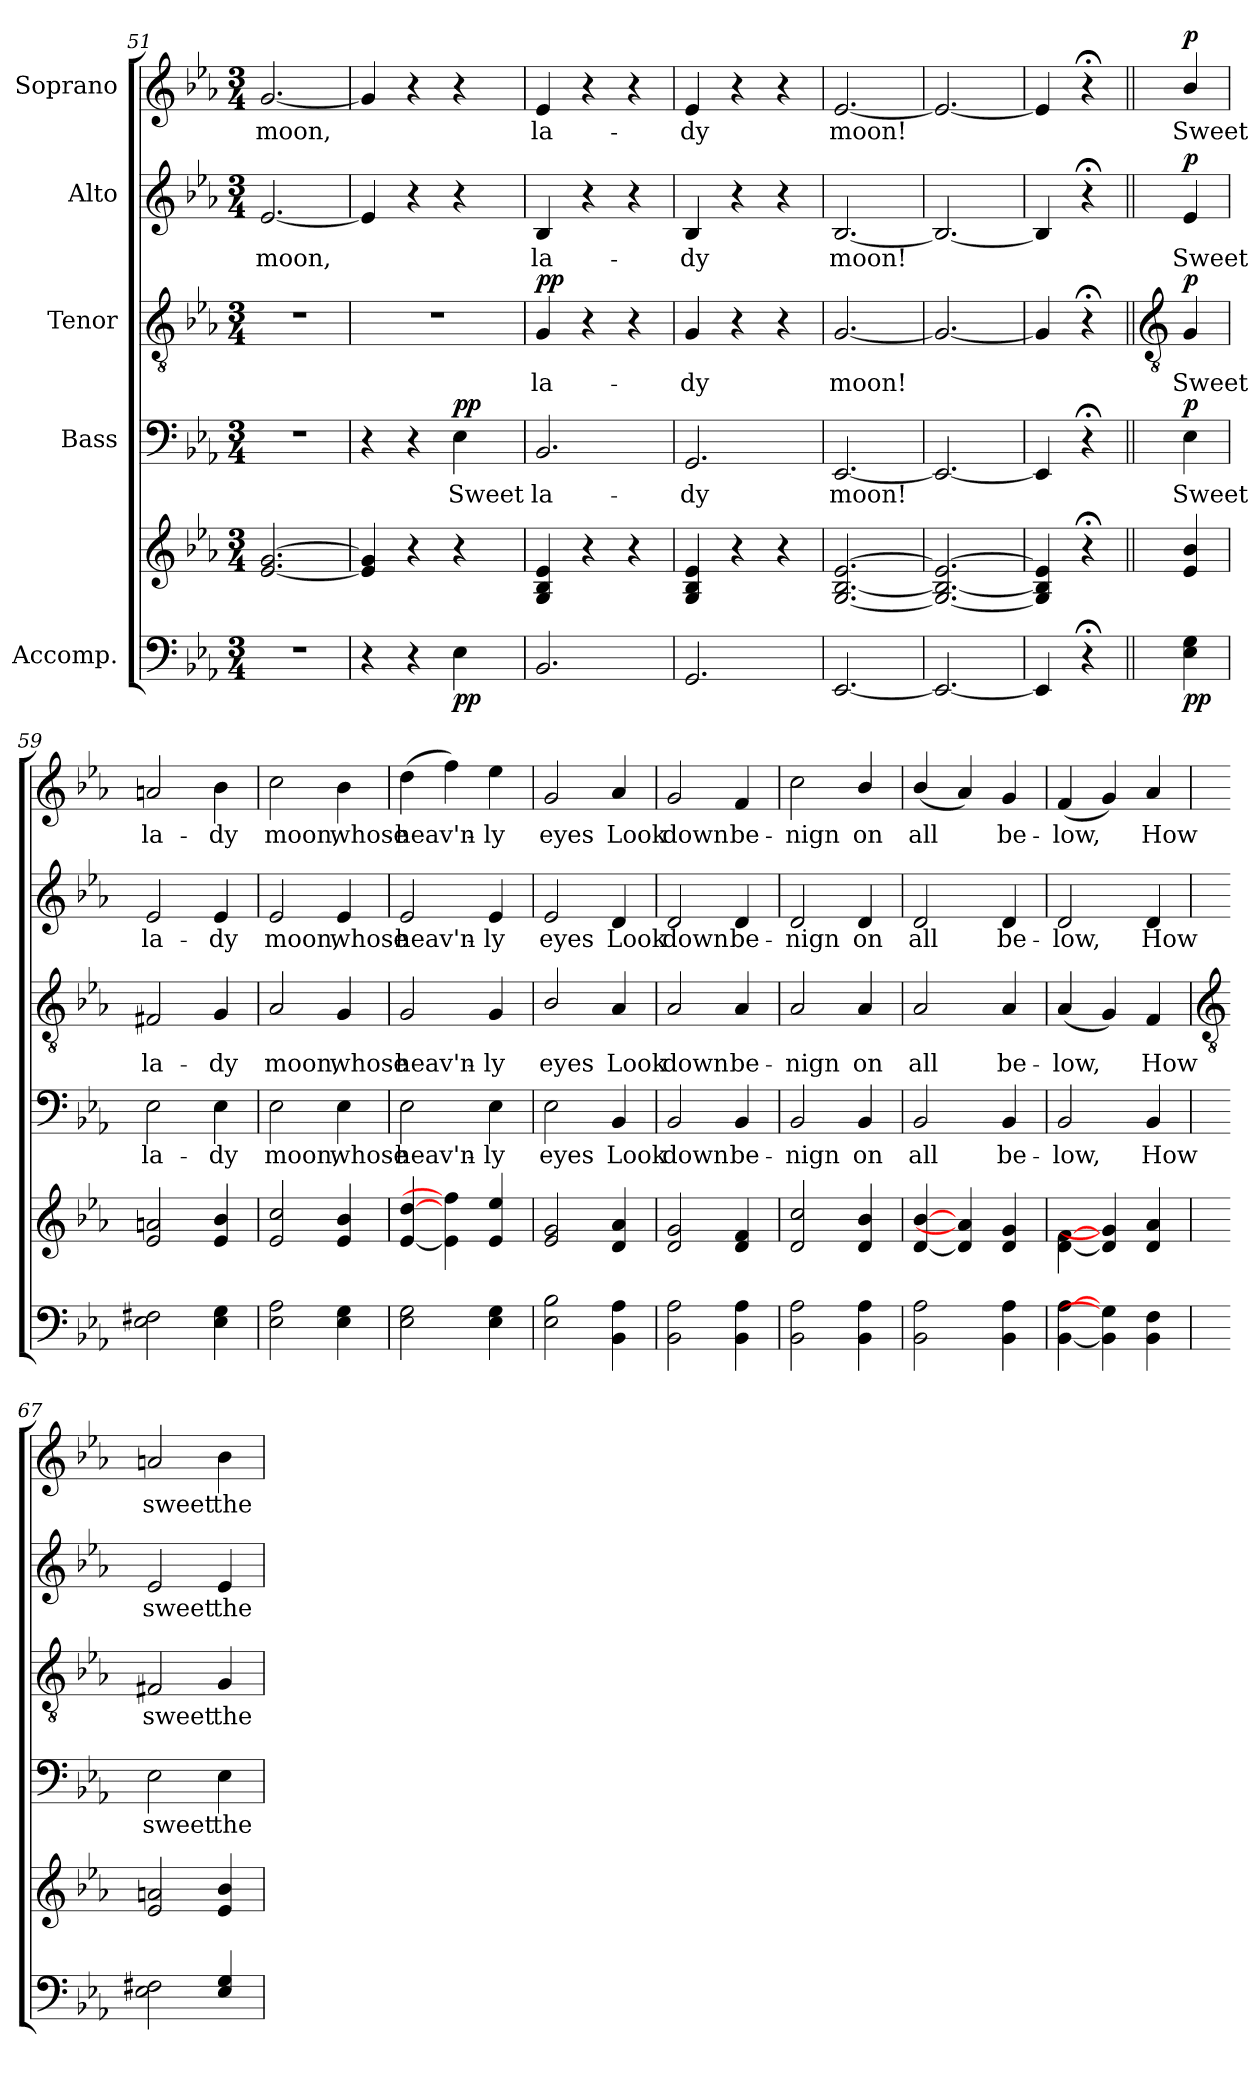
**kern	**kern	**dynam	**kern	**text	**dynam	**kern	**text	**dynam	**kern	**text	**dynam	**kern	**text	**dynam
*part5	*part5	*part5	*part4	*part4	*part4	*part3	*part3	*part3	*part2	*part2	*part2	*part1	*part1	*part1
*staff6	*staff5	*staff5/6	*staff4	*staff4	*staff4	*staff3	*staff3	*staff3	*staff2	*staff2	*staff2	*staff1	*staff1	*staff1
*I"Accomp.	*	*	*I"Bass	*	*	*I"Tenor	*	*	*I"Alto	*	*	*I"Soprano	*	*
*clefF4	*clefG2	*	*clefF4	*	*	*clefGv2	*	*	*clefG2	*	*	*clefG2	*	*
*k[b-e-a-]	*k[b-e-a-]	*	*k[b-e-a-]	*	*	*k[b-e-a-]	*	*	*k[b-e-a-]	*	*	*k[b-e-a-]	*	*
*E-:	*E-:	*	*E-:	*	*	*E-:	*	*	*E-:	*	*	*E-:	*	*
*M3/4	*M3/4	*	*M3/4	*	*	*M3/4	*	*	*M3/4	*	*	*M3/4	*	*
=51	=51	=51	=51	=51	=51	=51	=51	=51	=51	=51	=51	=51	=51	=51
!LO:N:vis=1	!	!	!LO:N:vis=1	!	!	!LO:N:vis=1	!	!	!	!LO:LY:b	!	!	!LO:LY:b	!
2.r	[2.e- [2.g	.	2.r	.	.	2.r	.	.	[2.e-	moon,	.	[2.g	moon,	.
=52	=52	=52	=52	=52	=52	=52	=52	=52	=52	=52	=52	=52	=52	=52
!	!	!	!	!	!	!LO:N:vis=1	!	!	!	!	!	!	!	!
4r	4e-] 4g]	.	4r	.	.	2.r	.	.	4e-]	.	.	4g]	.	.
4r	4r	.	4r	.	.	.	.	.	4r	.	.	4r	.	.
!	!	!LO:DY:b=2	!	!LO:LY:b	!LO:DY:b	!	!	!	!	!	!	!	!	!
4E-	4r	pp	4E-	Sweet	pp	.	.	.	4r	.	.	4r	.	.
=53	=53	=53	=53	=53	=53	=53	=53	=53	=53	=53	=53	=53	=53	=53
!	!	!	!	!LO:LY:b	!	!	!LO:LY:b	!LO:DY:b	!	!LO:LY:b	!	!	!LO:LY:b	!
2.BB-	4G 4B- 4e-	.	2.BB-	la-	.	4G	la-	pp	4B-	la-	.	4e-	la-	.
.	4r	.	.	.	.	4r	.	.	4r	.	.	4r	.	.
.	4r	.	.	.	.	4r	.	.	4r	.	.	4r	.	.
=54	=54	=54	=54	=54	=54	=54	=54	=54	=54	=54	=54	=54	=54	=54
!	!	!	!	!LO:LY:b	!	!	!LO:LY:b	!	!	!LO:LY:b	!	!	!LO:LY:b	!
2.GG	4G 4B- 4e-	.	2.GG	-dy	.	4G	-dy	.	4B-	-dy	.	4e-	-dy	.
.	4r	.	.	.	.	4r	.	.	4r	.	.	4r	.	.
.	4r	.	.	.	.	4r	.	.	4r	.	.	4r	.	.
=55	=55	=55	=55	=55	=55	=55	=55	=55	=55	=55	=55	=55	=55	=55
!	!	!	!	!LO:LY:b	!	!	!LO:LY:b	!	!	!LO:LY:b	!	!	!LO:LY:b	!
[2.EE-	[2.G [2.B- [2.e-	.	[2.EE-	moon!	.	[2.G	moon!	.	[2.B-	moon!	.	[2.e-	moon!	.
=56	=56	=56	=56	=56	=56	=56	=56	=56	=56	=56	=56	=56	=56	=56
2.EE-_	2.G_ 2.B-_ 2.e-_	.	2.EE-_	.	.	2.G_	.	.	2.B-_	.	.	2.e-_	.	.
=57	=57	=57	=57	=57	=57	=57	=57	=57	=57	=57	=57	=57	=57	=57
4EE-]	4G] 4B-] 4e-]	.	4EE-]	.	.	4G]	.	.	4B-]	.	.	4e-]	.	.
4r;<	4r;<	.	4r;<	.	.	4r;<	.	.	4r;<	.	.	4r;<	.	.
!!LO:LB:g=z
=58||	=58||	=58||	=58||	=58||	=58||	=58||	=58||	=58||	=58||	=58||	=58||	=58||	=58||	=58||
*	*	*	*	*	*	*clefGv2	*	*	*	*	*	*	*	*
!	!	!LO:DY:b=2	!	!LO:LY:b	!	!	!LO:LY:b	!	!	!LO:LY:b	!	!	!LO:LY:b	!
!	!	!LO:DY:n=1:b	!	!	!LO:DY:b	!	!	!LO:DY:b	!	!	!LO:DY:b	!	!	!LO:DY:b
4E- 4G	4e-/ 4b-/	p p	4E-	Sweet	p	4G	Sweet	p	4e-	Sweet	p	4b-/	Sweet	p
=59	=59	=59	=59	=59	=59	=59	=59	=59	=59	=59	=59	=59	=59	=59
!	!	!	!	!LO:LY:b	!	!	!LO:LY:b	!	!	!LO:LY:b	!	!	!LO:LY:b	!
2E- 2F#X	2e- 2an	.	2E-	la-	.	2F#X	la-	.	2e-	la-	.	2an	la-	.
!	!	!	!	!LO:LY:b	!	!	!LO:LY:b	!	!	!LO:LY:b	!	!	!LO:LY:b	!
4E- 4G	4e- 4b-	.	4E-	-dy	.	4G	-dy	.	4e-	-dy	.	4b-	-dy	.
=60	=60	=60	=60	=60	=60	=60	=60	=60	=60	=60	=60	=60	=60	=60
!	!	!	!	!LO:LY:b	!	!	!LO:LY:b	!	!	!LO:LY:b	!	!	!LO:LY:b	!
2E- 2A-	2e- 2cc	.	2E-	moon,	.	2A-	moon,	.	2e-	moon,	.	2cc	moon,	.
!	!	!	!	!LO:LY:b	!	!	!LO:LY:b	!	!	!LO:LY:b	!	!	!LO:LY:b	!
4E- 4G	4e- 4b-	.	4E-	whose	.	4G	whose	.	4e-	whose	.	4b-	whose	.
=61	=61	=61	=61	=61	=61	=61	=61	=61	=61	=61	=61	=61	=61	=61
!	!	!	!	!LO:LY:b	!	!	!LO:LY:b	!	!	!LO:LY:b	!	!	!LO:LY:b	!
2E- 2G	[4e-/ [4dd/	.	2E-	heav'n-	.	2G	heav'n-	.	2e-	heav'n-	.	(>4dd	heav'n-	.
.	4e-] 4ff]	.	.	.	.	.	.	.	.	.	.	4ff)	.	.
!	!	!	!	!LO:LY:b	!	!	!LO:LY:b	!	!	!LO:LY:b	!	!	!LO:LY:b	!
4E- 4G	4e- 4ee-	.	4E-	-ly	.	4G	-ly	.	4e-	-ly	.	4ee-	ly	.
=62	=62	=62	=62	=62	=62	=62	=62	=62	=62	=62	=62	=62	=62	=62
!	!	!	!	!LO:LY:b	!	!	!LO:LY:b	!	!	!LO:LY:b	!	!	!LO:LY:b	!
2E- 2B-	2e- 2g	.	2E-	eyes	.	2B-/	eyes	.	2e-	eyes	.	2g	eyes	.
!	!	!	!	!LO:LY:b	!	!	!LO:LY:b	!	!	!LO:LY:b	!	!	!LO:LY:b	!
4BB-\ 4A-\	4d 4a-	.	4BB-	Look	.	4A-	Look	.	4d	Look	.	4a-	Look	.
=63	=63	=63	=63	=63	=63	=63	=63	=63	=63	=63	=63	=63	=63	=63
!	!	!	!	!LO:LY:b	!	!	!LO:LY:b	!	!	!LO:LY:b	!	!	!LO:LY:b	!
2BB- 2A-	2d 2g	.	2BB-	down	.	2A-	down	.	2d	down	.	2g	down	.
!	!	!	!	!LO:LY:b	!	!	!LO:LY:b	!	!	!LO:LY:b	!	!	!LO:LY:b	!
4BB- 4A-	4d 4f	.	4BB-	be-	.	4A-	be-	.	4d	be-	.	4f	be-	.
=64	=64	=64	=64	=64	=64	=64	=64	=64	=64	=64	=64	=64	=64	=64
!	!	!	!	!LO:LY:b	!	!	!LO:LY:b	!	!	!LO:LY:b	!	!	!LO:LY:b	!
2BB- 2A-	2d 2cc	.	2BB-	-nign	.	2A-	-nign	.	2d	-nign	.	2cc	-nign	.
!	!	!	!	!LO:LY:b	!	!	!LO:LY:b	!	!	!LO:LY:b	!	!	!LO:LY:b	!
4BB- 4A-	4d/ 4b-/	.	4BB-	on	.	4A-	on	.	4d	on	.	4b-/	on	.
=65	=65	=65	=65	=65	=65	=65	=65	=65	=65	=65	=65	=65	=65	=65
!	!	!	!	!LO:LY:b	!	!	!LO:LY:b	!	!	!LO:LY:b	!	!	!LO:LY:b	!
2BB- 2A-	[4d/ [4b-/	.	2BB-	all	.	2A-	all	.	2d	all	.	(<4b-/	all	.
.	4d] 4a-]	.	.	.	.	.	.	.	.	.	.	4a-)	.	.
!	!	!	!	!LO:LY:b	!	!	!LO:LY:b	!	!	!LO:LY:b	!	!	!LO:LY:b	!
4BB- 4A-	4d 4g	.	4BB-	be-	.	4A-	be-	.	4d	be-	.	4g	be-	.
=66	=66	=66	=66	=66	=66	=66	=66	=66	=66	=66	=66	=66	=66	=66
!	!	!	!	!LO:LY:b	!	!	!LO:LY:b	!	!	!LO:LY:b	!	!	!LO:LY:b	!
[4BB- [4A-	[4d\ [4f\	.	2BB-	-low,	.	(<4A-	-low,	.	2d	-low,	.	(<4f	-low,	.
4BB-] 4G]	4d] 4g]	.	.	.	.	4G)	.	.	.	.	.	4g)	.	.
!	!	!	!	!LO:LY:b	!	!	!LO:LY:b	!	!	!LO:LY:b	!	!	!LO:LY:b	!
4BB- 4F	4d 4a-	.	4BB-	How	.	4F	How	.	4d	How	.	4a-	How	.
!!LO:LB:g=z
=67	=67	=67	=67	=67	=67	=67	=67	=67	=67	=67	=67	=67	=67	=67
*	*	*	*	*	*	*clefGv2	*	*	*	*	*	*	*	*
*^	*^	*	*	*	*	*	*	*	*	*	*	*	*	*
!	!LO:N:vis=1	!	!LO:N:vis=1	!	!	!LO:LY:b	!	!	!LO:LY:b	!	!	!LO:LY:b	!	!	!LO:LY:b	!
2E-\ 2F#X\	2.ryy	2e- 2an	2.ryy	.	2E-	sweet	.	2F#X	sweet	.	2e-	sweet	.	2an	sweet	.
!	!	!	!	!	!	!LO:LY:b	!	!	!LO:LY:b	!	!	!LO:LY:b	!	!	!LO:LY:b	!
4E- 4G	.	4e- 4b-	.	.	4E-	the	.	4G	the	.	4e-	the	.	4b-	the	.
*v	*v	*	*	*	*	*	*	*	*	*	*	*	*	*	*	*
*	*v	*v	*	*	*	*	*	*	*	*	*	*	*	*	*
=	=	=	=	=	=	=	=	=	=	=	=	=	=	=
*-	*-	*-	*-	*-	*-	*-	*-	*-	*-	*-	*-	*-	*-	*-
